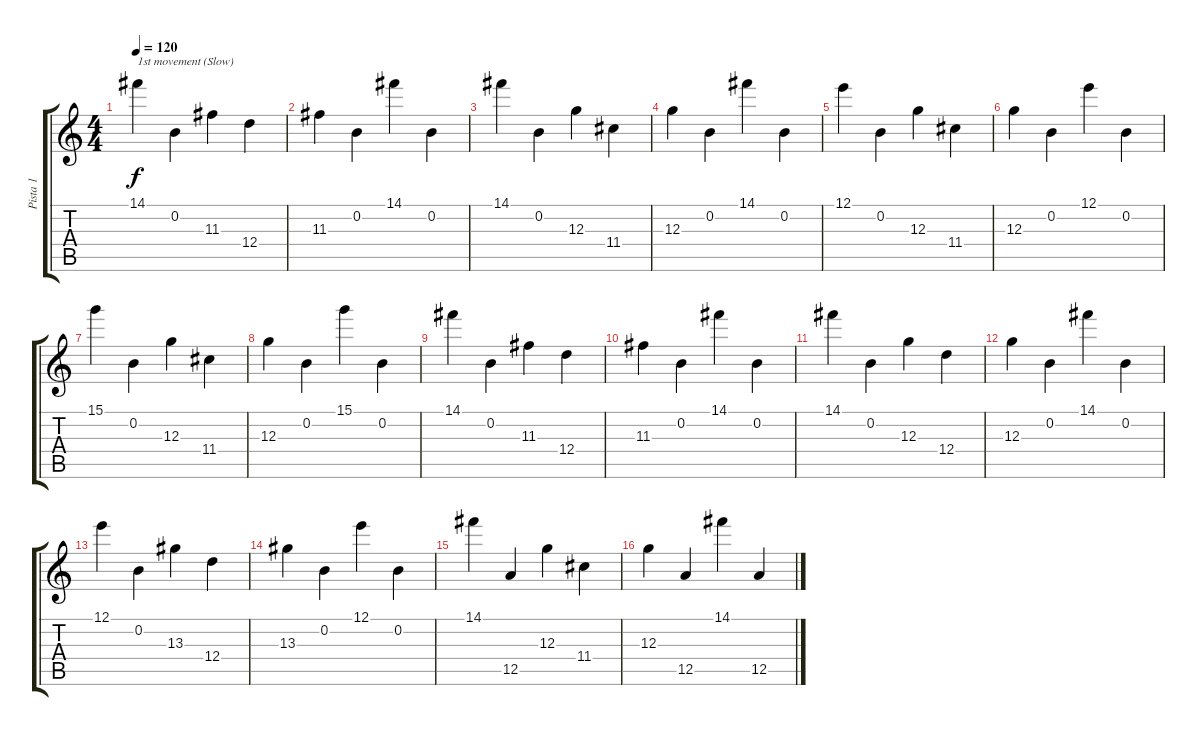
\track ("Pista 1" "Pista 1") {instrument acousticguitarnylon}
\staff {score tabs}
\tuning (E4 B3 G3 D3 A2 E2) {hide}
\ts (4 4)
\tempo 120
\clef g2
\ks c
14.1.4{txt "1st movement (Slow)" dy f instrument acousticguitarnylon} 0.2.4 11.3.4 12.4.4 |
11.3.4 0.2.4 14.1.4 0.2.4 |
14.1.4 0.2.4 12.3.4 11.4.4 |
12.3.4 0.2.4 14.1.4 0.2.4 |
12.1.4 0.2.4 12.3.4 11.4.4 |
12.3.4 0.2.4 12.1.4 0.2.4 |
15.1.4 0.2.4 12.3.4 11.4.4 |
12.3.4 0.2.4 15.1.4 0.2.4 |
14.1.4 0.2.4 11.3.4 12.4.4 |
11.3.4 0.2.4 14.1.4 0.2.4 |
14.1.4 0.2.4 12.3.4 12.4.4 |
12.3.4 0.2.4 14.1.4 0.2.4 |
12.1.4 0.2.4 13.3.4 12.4.4 |
13.3.4 0.2.4 12.1.4 0.2.4 |
14.1.4 12.5.4 12.3.4 11.4.4 |
12.3.4 12.5.4 14.1.4 12.5.4
